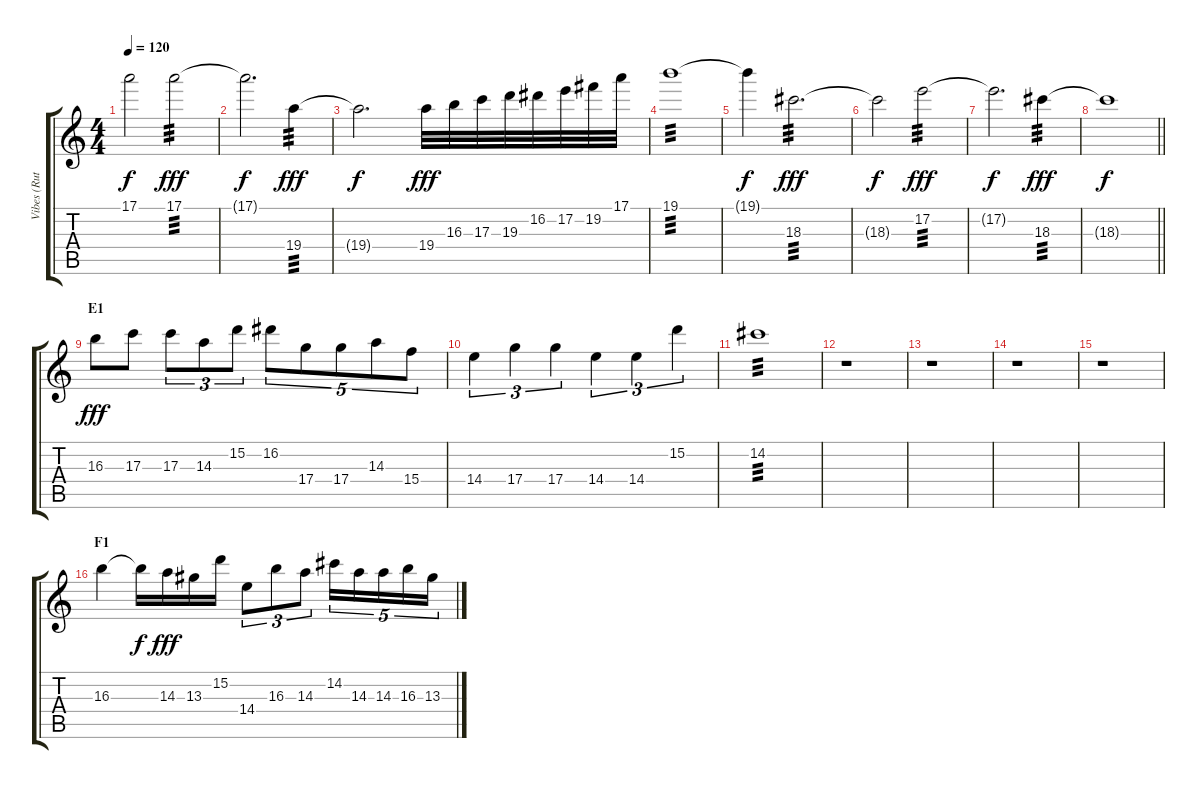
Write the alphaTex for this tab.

\track ("Vibes (Ruth Underwood)" "Vibes (Rut") {instrument vibraphone}
\staff {score tabs}
\tuning (E5 B4 G4 D4 A3 E3) {hide}
\ts (4 4)
\tempo 120
\clef g2
\ks c
17.1{t}.2{dy f} 17.1.2{tp 3 dy fff} |
17.1{t}.2{d dy f} 19.4.4{tp 3 dy fff} |
19.4{t}.2{d dy f} 19.4.32{dy fff} 16.3.32 17.3.32 19.3.32 16.2.32 17.2.32 19.2.32 17.1.32 |
19.1.1{tp 3} |
19.1{t}.4{dy f} 18.3.2{d tp 3 dy fff} |
18.3{t}.2{dy f} 17.2.2{tp 3 dy fff} |
17.2{t}.2{d dy f} 18.3.4{tp 3 dy fff} |
\barLineRight lightlight
18.3{t}.1{dy f} |
\section ("" "E1")
16.3.8{dy fff} 17.3.8 17.3.8{tu (3 2)} 14.3.8{tu (3 2)} 15.2.8{tu (3 2)} 16.2.8{tu (5 4)} 17.4.8{tu (5 4)} 17.4.8{tu (5 4)} 14.3.8{tu (5 4)} 15.4.8{tu (5 4)} |
14.4.4{tu (3 2)} 17.4.4{tu (3 2)} 17.4.4{tu (3 2)} 14.4.4{tu (3 2)} 14.4.4{tu (3 2)} 15.2.4{tu (3 2)} |
14.2.1{tp 3} |
r.1 |
r.1 |
r.1 |
r.1 |
\section ("" "F1")
16.3.4 16.3{t}.16{dy f} 14.3.16{dy fff} 13.3.16 15.2.16 14.4.8{tu (3 2)} 16.3.8{tu (3 2)} 14.3.8{tu (3 2)} 14.2.16{tu (5 4)} 14.3.16{tu (5 4)} 14.3.16{tu (5 4)} 16.3.16{tu (5 4)} 13.3.16{tu (5 4)}
